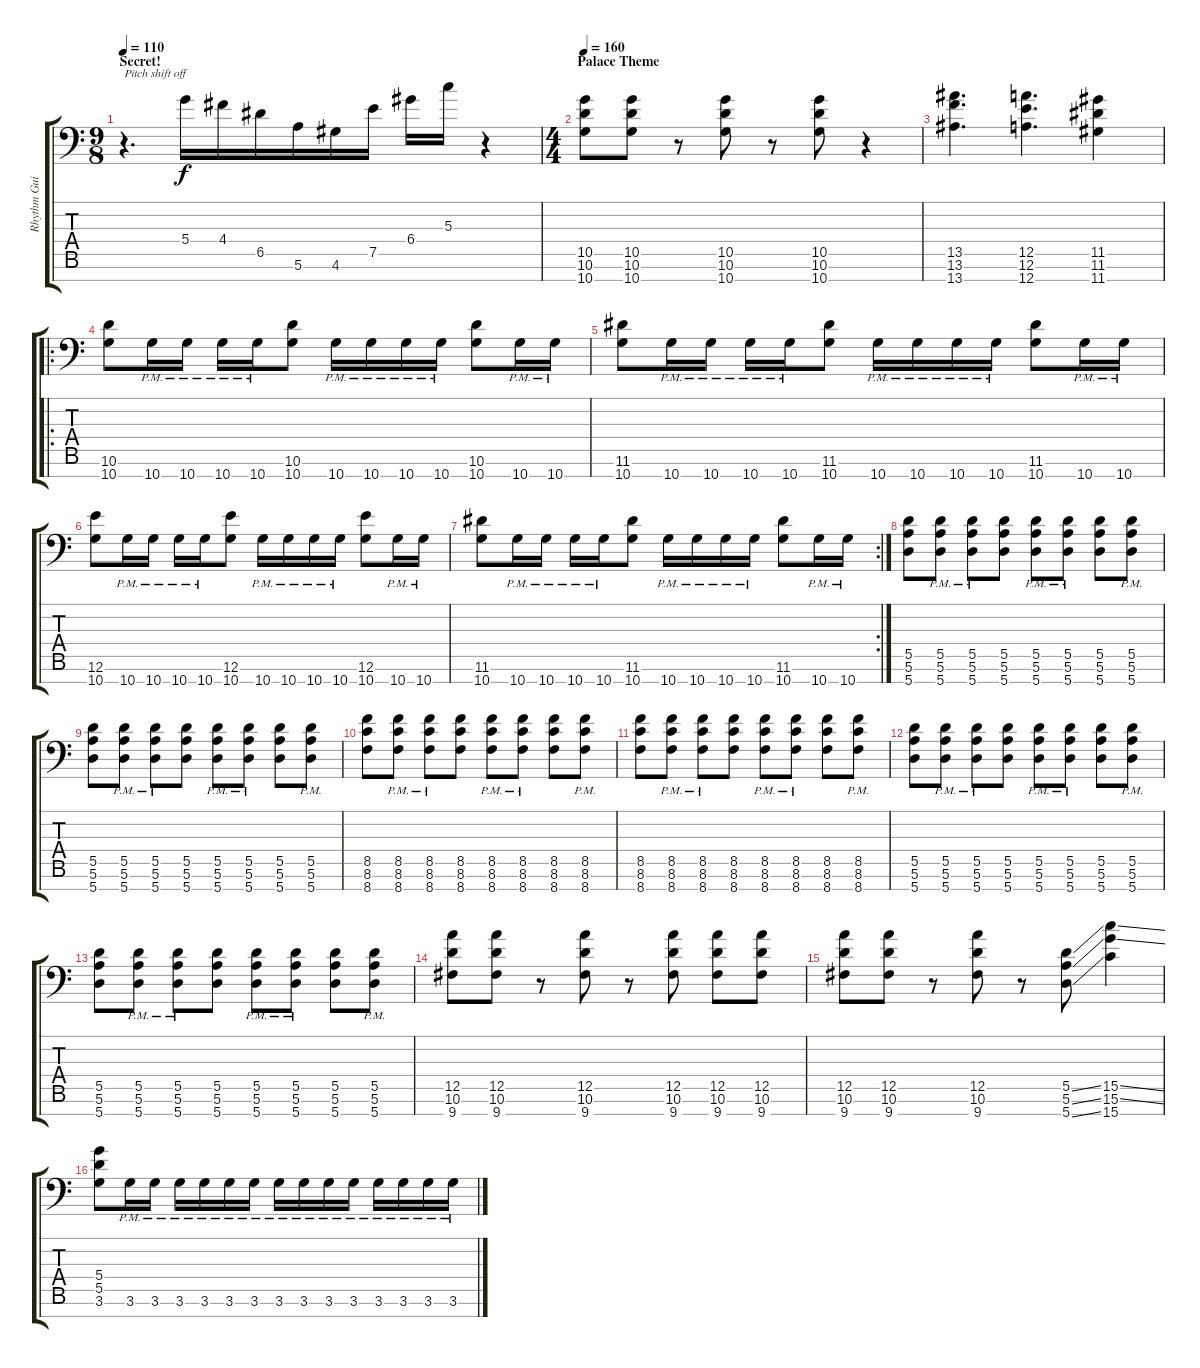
\track ("Rhythm Guitar" "Rhythm Gui") {instrument distortionguitar}
\staff {score tabs}
\tuning (E4 B3 G3 D3 A2 E2 A1) {hide}
\ts (9 8)
\section ("" "Secret!")
\tempo 110
\clef f4
\ks c
r.4{d txt "Pitch shift off" dy f} 5.4.16 4.4.16 6.5.16 5.6.16 4.6.16 7.5.16 6.4.16 5.3.16 r.4 |
\ts (4 4)
\section ("" "Palace Theme")
\tempo 160
(10.5 10.6 10.7).8 (10.5 10.6 10.7).8 r.8 (10.5 10.6 10.7).8 r.8 (10.5 10.6 10.7).8 r.4 |
(13.5 13.6 13.7).4{d} (12.5 12.6 12.7).4{d} (11.5 11.6 11.7).4 |
\ro
(10.6 10.7).8 10.7{pm}.16 10.7{pm}.16 10.7{pm}.16 10.7{pm}.16 (10.6 10.7).8 10.7{pm}.16 10.7{pm}.16 10.7{pm}.16 10.7{pm}.16 (10.6 10.7).8 10.7{pm}.16 10.7{pm}.16 |
(11.6 10.7).8 10.7{pm}.16 10.7{pm}.16 10.7{pm}.16 10.7{pm}.16 (11.6 10.7).8 10.7{pm}.16 10.7{pm}.16 10.7{pm}.16 10.7{pm}.16 (11.6 10.7).8 10.7{pm}.16 10.7{pm}.16 |
(12.6 10.7).8 10.7{pm}.16 10.7{pm}.16 10.7{pm}.16 10.7{pm}.16 (12.6 10.7).8 10.7{pm}.16 10.7{pm}.16 10.7{pm}.16 10.7{pm}.16 (12.6 10.7).8 10.7{pm}.16 10.7{pm}.16 |
\rc 2
(11.6 10.7).8 10.7{pm}.16 10.7{pm}.16 10.7{pm}.16 10.7{pm}.16 (11.6 10.7).8 10.7{pm}.16 10.7{pm}.16 10.7{pm}.16 10.7{pm}.16 (11.6 10.7).8 10.7{pm}.16 10.7{pm}.16 |
(5.5 5.6 5.7).8 (5.5{pm} 5.6{pm} 5.7{pm}).8 (5.5{pm} 5.6{pm} 5.7{pm}).8 (5.5 5.6 5.7).8 (5.5{pm} 5.6{pm} 5.7{pm}).8 (5.5{pm} 5.6{pm} 5.7{pm}).8 (5.5 5.6 5.7).8 (5.5{pm} 5.6{pm} 5.7{pm}).8 |
(5.5 5.6 5.7).8 (5.5{pm} 5.6{pm} 5.7{pm}).8 (5.5{pm} 5.6{pm} 5.7{pm}).8 (5.5 5.6 5.7).8 (5.5{pm} 5.6{pm} 5.7{pm}).8 (5.5{pm} 5.6{pm} 5.7{pm}).8 (5.5 5.6 5.7).8 (5.5{pm} 5.6{pm} 5.7{pm}).8 |
(8.5 8.6 8.7).8 (8.5{pm} 8.6{pm} 8.7{pm}).8 (8.5{pm} 8.6{pm} 8.7{pm}).8 (8.5 8.6 8.7).8 (8.5{pm} 8.6{pm} 8.7{pm}).8 (8.5{pm} 8.6{pm} 8.7{pm}).8 (8.5 8.6 8.7).8 (8.5{pm} 8.6{pm} 8.7{pm}).8 |
(8.5 8.6 8.7).8 (8.5{pm} 8.6{pm} 8.7{pm}).8 (8.5{pm} 8.6{pm} 8.7{pm}).8 (8.5 8.6 8.7).8 (8.5{pm} 8.6{pm} 8.7{pm}).8 (8.5{pm} 8.6{pm} 8.7{pm}).8 (8.5 8.6 8.7).8 (8.5{pm} 8.6{pm} 8.7{pm}).8 |
(5.5 5.6 5.7).8 (5.5{pm} 5.6{pm} 5.7{pm}).8 (5.5{pm} 5.6{pm} 5.7{pm}).8 (5.5 5.6 5.7).8 (5.5{pm} 5.6{pm} 5.7{pm}).8 (5.5{pm} 5.6{pm} 5.7{pm}).8 (5.5 5.6 5.7).8 (5.5{pm} 5.6{pm} 5.7{pm}).8 |
(5.5 5.6 5.7).8 (5.5{pm} 5.6{pm} 5.7{pm}).8 (5.5{pm} 5.6{pm} 5.7{pm}).8 (5.5 5.6 5.7).8 (5.5{pm} 5.6{pm} 5.7{pm}).8 (5.5{pm} 5.6{pm} 5.7{pm}).8 (5.5 5.6 5.7).8 (5.5{pm} 5.6{pm} 5.7{pm}).8 |
(12.5 10.6 9.7).8 (12.5 10.6 9.7).8 r.8 (12.5 10.6 9.7).8 r.8 (12.5 10.6 9.7).8 (12.5 10.6 9.7).8 (12.5 10.6 9.7).8 |
(12.5 10.6 9.7).8 (12.5 10.6 9.7).8 r.8 (12.5 10.6 9.7).8 r.8 (5.5{ss} 5.6{ss} 5.7{ss}).8 (15.5{ss} 15.6{ss} 15.7).4 |
(5.4 5.5 3.6).8 3.6{pm}.16 3.6{pm}.16 3.6{pm}.16 3.6{pm}.16 3.6{pm}.16 3.6{pm}.16 3.6{pm}.16 3.6{pm}.16 3.6{pm}.16 3.6{pm}.16 3.6{pm}.16 3.6{pm}.16 3.6{pm}.16 3.6{pm}.16
